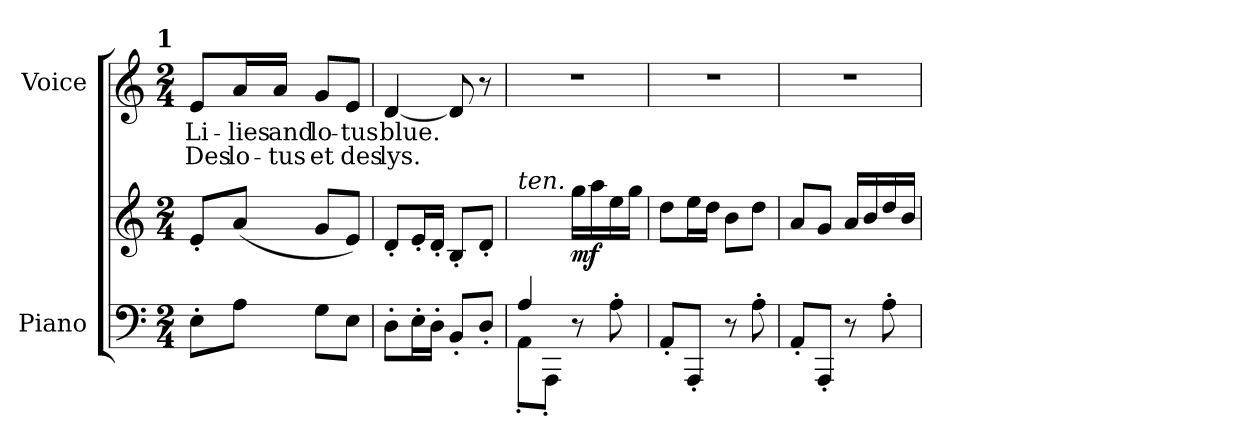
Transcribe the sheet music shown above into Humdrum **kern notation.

**kern	**kern	**dynam	**kern	**text	**text
*part2	*part2	*part2	*part1	*part1	*part1
*staff3	*staff2	*staff2/3	*staff1	*staff1	*staff1
*I"Piano	*	*	*I"Voice	*	*
*I'Pno	*	*	*	*	*
*clefF4	*clefG2	*	*clefG2	*	*
*k[]	*k[]	*	*k[]	*	*
*M2/4	*M2/4	*	*M2/4	*	*
!!LO:REH:place=s1:a:B:enc=none:fs=20:t=1
=11	=11	=11	=11	=11	=11
8E'\L	8e'/L	.	8e/L	Li-	Des
8A\J	(8a/J	.	16a/L	-lies	lo-
.	.	.	16a/JJ	and	-tus
8G\L	8g/L	.	8g/L	lo-	et
8E\J	8e/J)	.	8e/J	-tus	des
=12	=12	=12	=12	=12	=12
8D'\L	8d'/L	.	[4d/	blue.	lys.
16E'\L	16e'/L	.	.	.	.
16D'\JJ	16d'/JJ	.	.	.	.
8BB'/L	8B'/L	.	8d/]	.	.
8D'/J	8d'/J	.	8r	.	.
=13	=13	=13	=13	=13	=13
*^	*	*	*	*	*
!	!	!LO:TX:i:t=ten.	!	!	!	!
4A/	8AA'<\L	4ryy	.	2r	.	.
.	8AAA'<\J	.	.	.	.	.
!	!	!	!LO:DY:b	!	!	!
4ryy	8r	16gg\LL	mf	.	.	.
.	.	16aa\	.	.	.	.
.	8A'\	16ee\	.	.	.	.
.	.	16gg\JJ	.	.	.	.
*v	*v	*	*	*	*	*
=14	=14	=14	=14	=14	=14
8AA'/L	8dd\L	.	2r	.	.
8AAA'/J	16ee\L	.	.	.	.
.	16dd\JJ	.	.	.	.
8r	8b\L	.	.	.	.
8A'\	8dd\J	.	.	.	.
=15	=15	=15	=15	=15	=15
8AA'/L	8a/L	.	2r	.	.
8AAA'/J	8g/J	.	.	.	.
8r	16a/LL	.	.	.	.
.	16b/	.	.	.	.
8A'\	16dd/	.	.	.	.
.	16b/JJ	.	.	.	.
=	=	=	=	=	=
*-	*-	*-	*-	*-	*-
